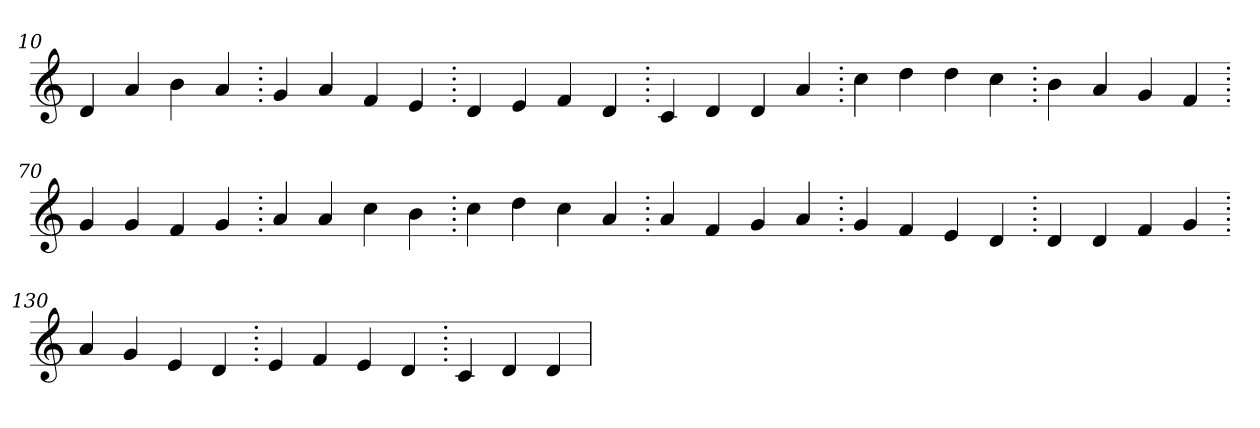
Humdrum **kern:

**kern
*part1
*staff1
*clefG2
=10.
4d
4a
4b
4a
=20.
4g
4a
4f
4e
=30.
4d
4e
4f
4d
=40.
4c
4d
4d
4a
=50.
4cc
4dd
4dd
4cc
=60.
4b
4a
4g
4f
=70.
4g
4g
4f
4g
=80.
4a
4a
4cc
4b
=90.
4cc
4dd
4cc
4a
=100.
4a
4f
4g
4a
=110.
4g
4f
4e
4d
=120.
4d
4d
4f
4g
=130.
4a
4g
4e
4d
=140.
4e
4f
4e
4d
=150.
4c
4d
4d
=
*-
